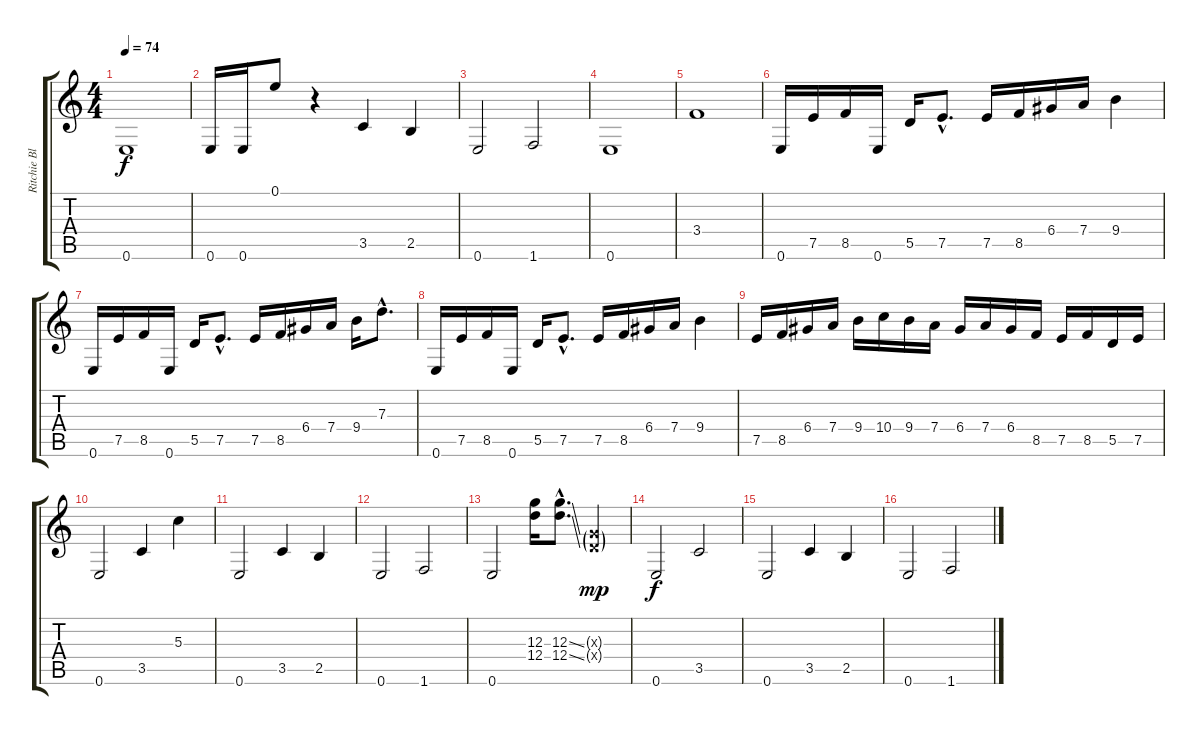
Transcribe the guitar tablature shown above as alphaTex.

\track ("Ritchie Blackmore" "Ritchie Bl") {instrument distortionguitar}
\staff {score tabs}
\tuning (E4 B3 G3 D3 A2 E2) {hide}
\ts (4 4)
\tempo 74
\clef g2
\ks c
0.6.1{dy f} |
0.6.16 0.6.16 0.1.8 r.4 3.5.4 2.5.4 |
0.6.2 1.6.2 |
0.6.1 |
3.4.1 |
0.6.16 7.5.16 8.5.16 0.6.16 5.5.16 7.5{hac}.8{d} 7.5.16 8.5.16 6.4.16 7.4.16 9.4.4 |
0.6.16 7.5.16 8.5.16 0.6.16 5.5.16 7.5{hac}.8{d} 7.5.16 8.5.16 6.4.16 7.4.16 9.4.16 7.3{hac}.8{d} |
0.6.16 7.5.16 8.5.16 0.6.16 5.5.16 7.5{hac}.8{d} 7.5.16 8.5.16 6.4.16 7.4.16 9.4.4 |
7.5.16 8.5.16 6.4.16 7.4.16 9.4.16 10.4.16 9.4.16 7.4.16 6.4.16 7.4.16 6.4.16 8.5.16 7.5.16 8.5.16 5.5.16 7.5.16 |
0.6.2 3.5.4 5.3.4 |
0.6.2 3.5.4 2.5.4 |
0.6.2 1.6.2 |
0.6.2 (12.3 12.4).16 (12.3{ss hac} 12.4{ss hac}).8{d} (0.3{g x} 0.4{g x}).4{dy mp} |
0.6.2{dy f} 3.5.2 |
0.6.2 3.5.4 2.5.4 |
0.6.2 1.6.2
